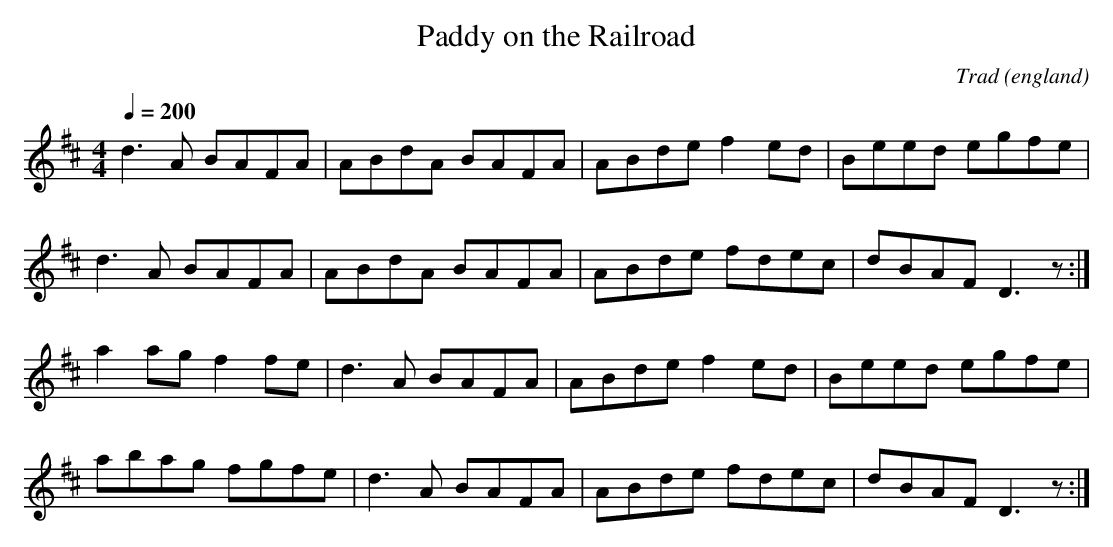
X:1
T:Paddy on the Railroad
O:england
M:4/4
L:1/8
Q:1/4=200
C:Trad
K:D
d3 A BAFA|ABdA BAFA|ABde f2 ed|Beed egfe|
d3 A BAFA|ABdA BAFA|ABde fdec|dBAF D3 z:|
a2 ag f2 fe|d3 A BAFA|ABde f2 ed|Beed egfe|
abag fgfe|d3 A BAFA|ABde fdec|dBAF D3 z:|
